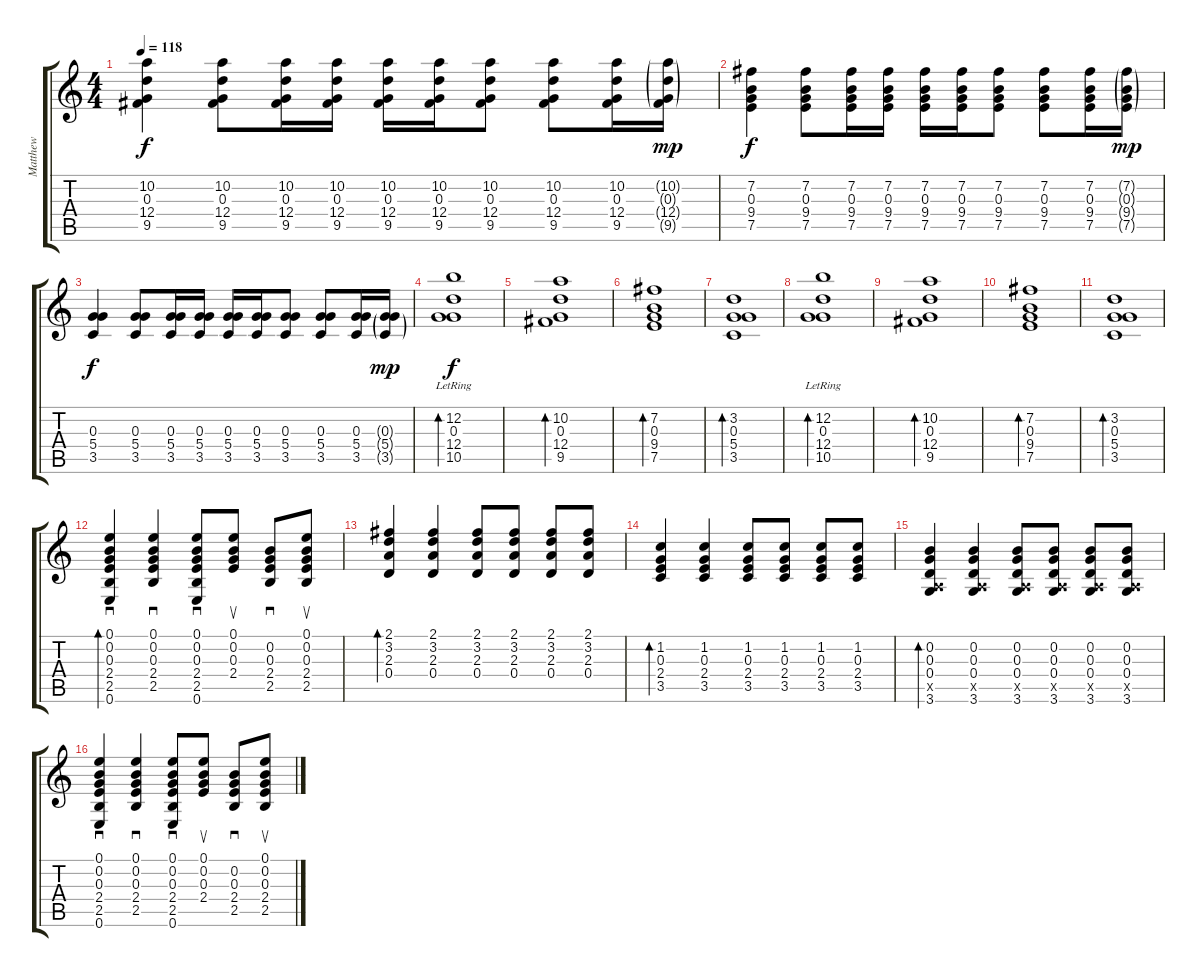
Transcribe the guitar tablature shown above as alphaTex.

\track ("Matthew" "Matthew") {instrument electricguitarclean}
\staff {score tabs}
\tuning (E4 B3 G3 D3 A2 E2) {hide}
\ts (4 4)
\tempo 118
\clef g2
\ks c
(10.2 0.3 12.4 9.5).4{dy f} (10.2 0.3 12.4 9.5).8 (10.2 0.3 12.4 9.5).16 (10.2 0.3 12.4 9.5).16 (10.2 0.3 12.4 9.5).16 (10.2 0.3 12.4 9.5).16 (10.2 0.3 12.4 9.5).8 (10.2 0.3 12.4 9.5).8 (10.2 0.3 12.4 9.5).16 (10.2{g} 0.3{g} 12.4{g} 9.5{g}).16{dy mp} |
(7.2 0.3 9.4 7.5).4{dy f} (7.2 0.3 9.4 7.5).8 (7.2 0.3 9.4 7.5).16 (7.2 0.3 9.4 7.5).16 (7.2 0.3 9.4 7.5).16 (7.2 0.3 9.4 7.5).16 (7.2 0.3 9.4 7.5).8 (7.2 0.3 9.4 7.5).8 (7.2 0.3 9.4 7.5).16 (7.2{g} 0.3{g} 9.4{g} 7.5{g}).16{dy mp} |
(0.3 5.4 3.5).4{dy f} (0.3 5.4 3.5).8 (0.3 5.4 3.5).16 (0.3 5.4 3.5).16 (0.3 5.4 3.5).16 (0.3 5.4 3.5).16 (0.3 5.4 3.5).8 (0.3 5.4 3.5).8 (0.3 5.4 3.5).16 (0.3{g} 5.4{g} 3.5{g}).16{dy mp} |
(12.2 0.3{lr} 12.4{lr} 10.5).1{bd 240 dy f} |
(10.2 0.3 12.4 9.5).1{bd 240} |
(7.2 0.3 9.4 7.5).1{bd 240} |
(3.2 0.3 5.4 3.5).1{bd 240} |
(12.2 0.3{lr} 12.4{lr} 10.5).1{bd 240} |
(10.2 0.3 12.4 9.5).1{bd 240} |
(7.2 0.3 9.4 7.5).1{bd 240} |
(3.2 0.3 5.4 3.5).1{bd 240} |
(0.1 0.2 0.3 2.4 2.5 0.6).4{sd bd 60} (0.1 0.2 0.3 2.4 2.5).4{sd} (0.1 0.2 0.3 2.4 2.5 0.6).8{sd} (0.1 0.2 0.3 2.4).8{su} (0.2 0.3 2.4 2.5).8{sd} (0.1 0.2 0.3 2.4 2.5).8{su} |
(2.1 3.2 2.3 0.4).4{bd 120} (2.1 3.2 2.3 0.4).4 (2.1 3.2 2.3 0.4).8 (2.1 3.2 2.3 0.4).8 (2.1 3.2 2.3 0.4).8 (2.1 3.2 2.3 0.4).8 |
(1.2 0.3 2.4 3.5).4{bd 120} (1.2 0.3 2.4 3.5).4 (1.2 0.3 2.4 3.5).8 (1.2 0.3 2.4 3.5).8 (1.2 0.3 2.4 3.5).8 (1.2 0.3 2.4 3.5).8 |
(0.2 0.3 0.4 0.5{x} 3.6).4{bd 120} (0.2 0.3 0.4 0.5{x} 3.6).4 (0.2 0.3 0.4 0.5{x} 3.6).8 (0.2 0.3 0.4 0.5{x} 3.6).8 (0.2 0.3 0.4 0.5{x} 3.6).8 (0.2 0.3 0.4 0.5{x} 3.6).8 |
(0.1 0.2 0.3 2.4 2.5 0.6).4{sd} (0.1 0.2 0.3 2.4 2.5).4{sd} (0.1 0.2 0.3 2.4 2.5 0.6).8{sd} (0.1 0.2 0.3 2.4).8{su} (0.2 0.3 2.4 2.5).8{sd} (0.1 0.2 0.3 2.4 2.5).8{su}
